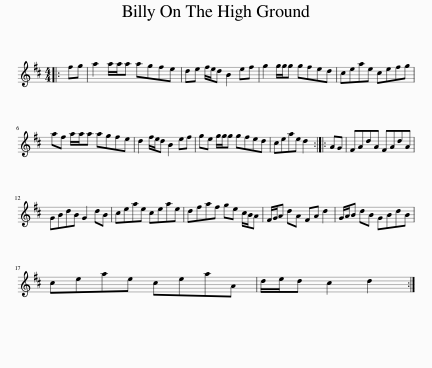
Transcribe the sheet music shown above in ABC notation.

X:1
L:1/8
M:4/4
I:linebreak $
K:D
V:1 treble
V:1
|: fg | a2 a/a/a agfe | de f/e/d B2 ef | g2 g/g/g gfed | ceae cefg |$ %5
 af a/a/a agfe | d2 f/e/d B2 ef | ge g/g/g gfed | ceae d2 :: AG | %10
 FAdA FAdA |$ GBdB G2 dB | ceae ceae | dfaf ge c/B/A | F/G/A dA FA d2 | %15
 G/A/B dB GBdB |$ ceae ceaA | d/e/d c2 d2 :| %18
